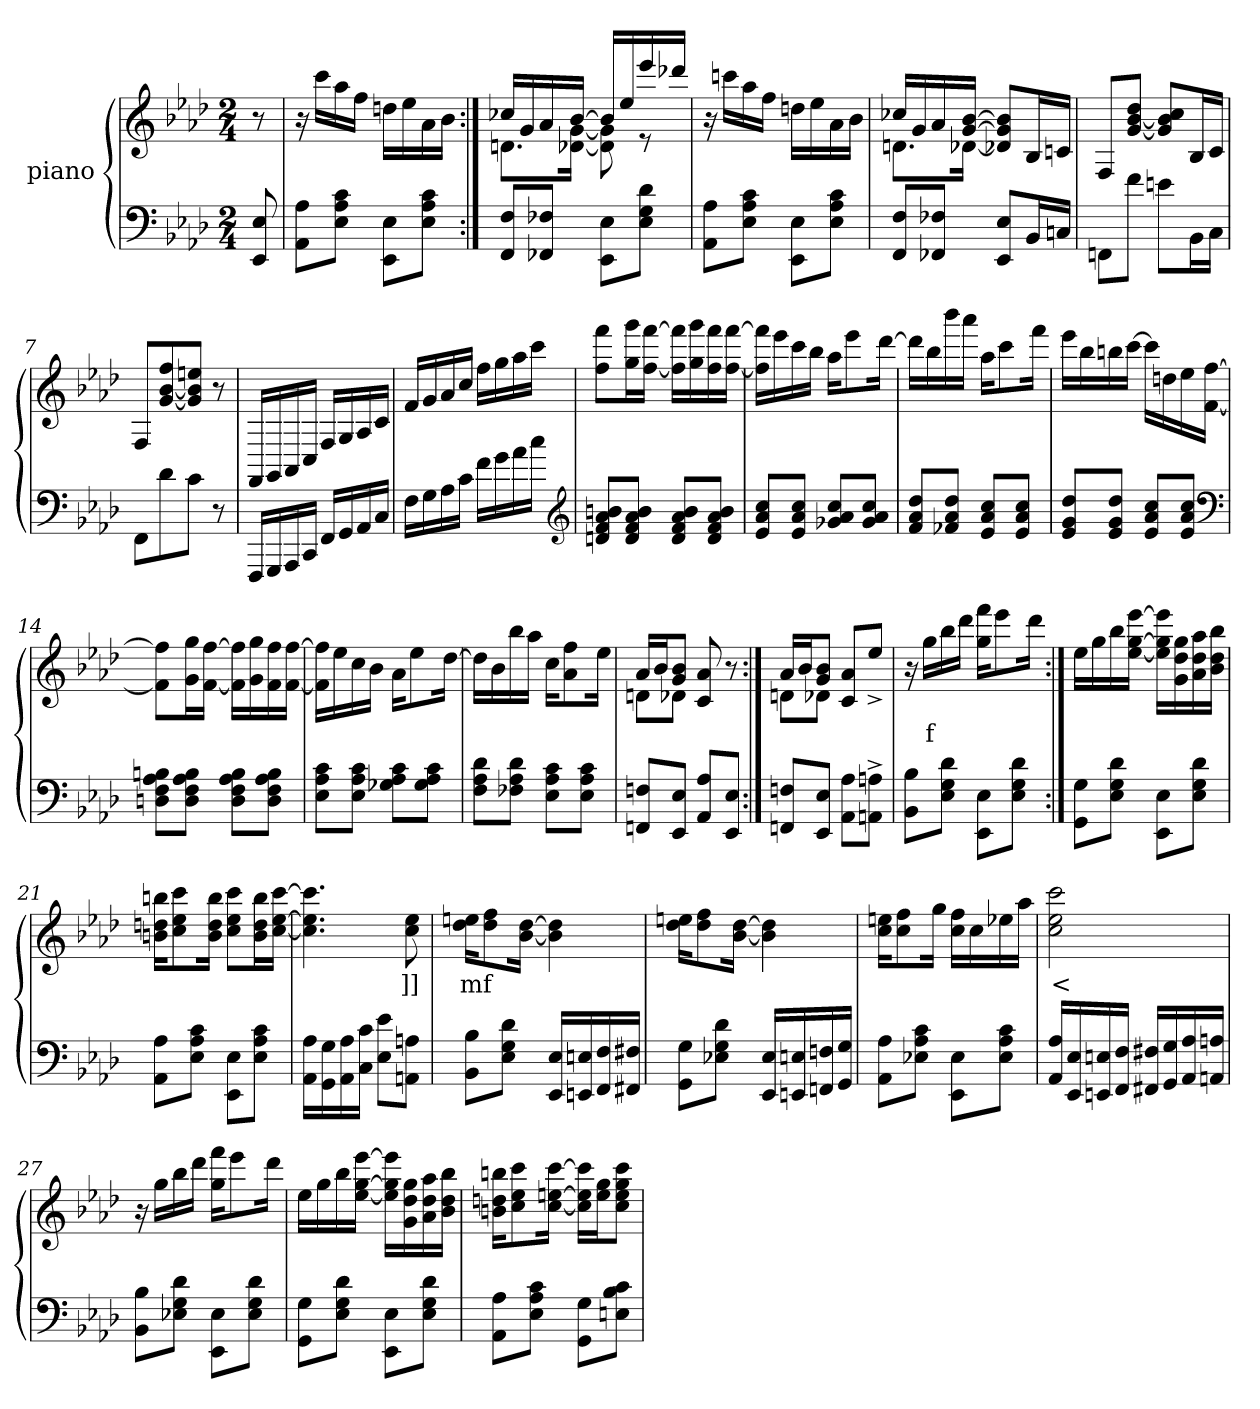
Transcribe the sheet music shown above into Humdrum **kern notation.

**kern	**kern	**text
*part2	*part1	*part1
*staff2	*staff1	*staff1
*	*I"piano	*
*clefF4	*clefG2	*
*k[b-e-a-d-]	*k[b-e-a-d-]	*
*M2/4	*M2/4	*
=1	=1	=1
8E- 8EE-	8r	.
=2	=2	=2
8A- 8AA-L	16r	mf
.	16cccLL	.
8c 8A- 8E-J	16aa-	.
.	16ffJJ	.
8E- 8EE-L	16ddnLL	.
.	16ee-	.
8c 8A- 8E-J	16a-	.
.	16b-JJ	.
=3:|!	=3:|!	=3:|!
*	*^	*
8F 8FFL	16cc-XLL	8.dnL	.
.	16g	.	.
8F-X 8FF-XJ	16a-	.	.
.	[16b-JJ	[16g [16d-XJk	.
8E- 8EE-L	16b-LL]	8g] 8d-]	.
.	16ee-	.	.
8d- 8G 8E-J	16eee-	8r	.
.	16ddd-XJJ	.	.
*	*v	*v	*
=4	=4	=4
8A- 8AA-L	16r	.
.	16cccnLL	.
8c 8A- 8E-J	16aa-	.
.	16ffJJ	.
8E- 8EE-L	16ddnLL	.
.	16ee-	.
8c 8A- 8E-J	16a-	.
.	16b-JJ	.
=5	=5	=5
*	*^	*
8F 8FFL	16cc-XLL	8.dnL	.
.	16g	.	.
8F-X 8FF-XJ	16a-	.	.
.	[16b- [16gJJ	[16d-XJk	.
8E- 8EE-L	8b-] 8g] 8d-X]L	4ryy	.
16BB-L	16B-L	.	.
16CnJJ	16cnJJ	.	.
*	*v	*v	*
=6	=6	=6
8FFnL	8FL	.
8fJ	8dd- [8b- [8gJ	.
8enL	8cc 8b-] 8g]L	.
16BB-L	16B-L	.
16CJJ	16cJJ	.
=7	=7	=7
8FFL	8FL	.
8d-	8ff [8b- [8g	.
8cJ	8een 8b-] 8g]J	.
8r	8r	.
=8	=8	=8
16FFFLL	16FFLL	.
16GGG	16GG	.
16AAA-	16AA-	.
16CCJJ	16CJJ	.
16FFLL	16FLL	.
16GG	16G	.
16AA-	16A-	.
16CJJ	16cJJ	.
=9	=9	=9
16FLL	16fLL	.
16G	16g	.
16A-	16a-	.
16cJJ	16ccJJ	.
16fLL	16ffLL	.
16g	16gg	.
16a-	16aa-	.
16ccJJ	16cccJJ	.
*clefG2	*	*
=10	=10	=10
8bn 8a- 8f 8dnL	8fff 8ffL	.
8b 8a- 8f 8dJ	16ggg 16ggL	.
.	[16fff [16ffJJ	.
8b 8a- 8f 8dL	16fff] 16ff]LL	.
.	16ggg 16gg	.
8b 8a- 8f 8dJ	16fff 16ff	.
.	[16fff [16ffJJ	.
=11	=11	=11
8cc 8a- 8e-L	16fff] 16ff]LL	.
.	16eee-	.
8cc 8a- 8e-J	16ccc	.
.	16bb-JJ	.
8cc 8a- 8g-XL	16aa-KL	.
.	8eee-	.
8cc 8a- 8g-J	.	.
.	[16ddd-Jk	.
=12	=12	=12
8dd- 8a- 8fL	16ddd-LL]	.
.	16bb-	.
8dd- 8a- 8f-XJ	16bbb-	.
.	16aaa-JJ	.
8cc 8a- 8e-L	16aa-KL	.
.	8ccc	.
8cc 8a- 8e-J	.	.
.	16fffJk	.
=13	=13	=13
8dd- 8g 8e-L	16eee-LL	.
.	16bb-	.
8dd- 8g 8e-J	16bbn	.
.	[16cccJJ	.
8cc 8a- 8e-L	16cccLL]	.
.	16ddn	.
8cc 8a- 8e-J	16ee-	.
.	[16ff [16fJJ	.
*clefF4	*	*
=14	=14	=14
8Bn 8A- 8F 8DnL	8ff] 8f]L	.
8B 8A- 8F 8DJ	16gg 16gL	.
.	[16ff [16fJJ	.
8B 8A- 8F 8DL	16ff] 16f]LL	.
.	16gg 16g	.
8B 8A- 8F 8DJ	16ff 16f	.
.	[16ff [16fJJ	.
=15	=15	=15
8c 8A- 8E-L	16ff] 16f]LL	.
.	16ee-	.
8c 8A- 8E-J	16cc	.
.	16b-JJ	.
8c 8A- 8G-XL	16a-KL	.
.	8ee-	.
8c 8A- 8G-J	.	.
.	[16dd-Jk	.
=16	=16	=16
8d- 8A- 8FL	16dd-LL]	.
.	16b-	.
8d- 8A- 8F-XJ	16bb-	.
.	16aa-JJ	.
8c 8A- 8E-L	16ccKL	.
.	8ff 8a-	.
8c 8A- 8E-J	.	.
.	16ee-Jk	.
=17	=17	=17
*	*^	*
8Fn 8FFnL	16a-LL	8dnL	.
.	16b-J	.	.
8E- 8EE-J	8b- 8gJ	8d-XJ	.
8A- 8AA-L	8a- 8c	4ryy	.
8E- 8EE-J	8r	.	.
=18:|!	=18:|!	=18:|!	=18:|!
8Fn 8FFnL	16a-LL	8dnL	.
.	16b-J	.	.
8E- 8EE-J	8b- 8gJ	8d-XJ	.
8A- 8AA-L	8a- 8cL	4ryy	.
8An^> 8AAn^>J	8ee-^>J	.	.
*	*v	*v	*
=19	=19	=19
8B- 8BB-L	16r	.
.	16ggLL	f
8d- 8G 8E-J	16bb-	.
.	16ddd-JJ	.
8E- 8EE-L	16fff 16ggKL	.
.	8eee-	.
8d- 8G 8E-J	.	.
.	16ddd-Jk	.
=20:|!	=20:|!	=20:|!
8G 8GGL	16ee-LL	.
.	16gg	.
8d- 8G 8E-J	16bb-	.
.	[16eee- [16gg [16ee-JJ	.
8E- 8EE-L	16eee-] 16gg] 16ee-]LL	.
.	16gg 16dd- 16g	.
8d- 8G 8E-J	16aa- 16dd- 16a-	.
.	16bb- 16dd- 16b-JJ	.
=21	=21	=21
8A- 8AA-L	16bbn 16ddn 16bnKL	.
.	8ccc 8ee- 8cc	.
8c 8A- 8E-J	.	.
.	16bb 16dd 16bJk	.
8E- 8EE-L	8ccc 8ee- 8ccL	.
8c 8A- 8E-J	16bb 16dd 16bL	.
.	[16ccc [16ee- [16ccJJ	.
=22	=22	=22
16A- 16AA-LL	4.ccc] 4.ee-] 4.cc]	.
16G 16GG	.	.
16A- 16AA-	.	.
16c 16CJJ	.	.
8e- 8E-L	.	.
8An 8AAnJ	8ee- 8cc	]]
=23	=23	=23
8B- 8BB-L	16een 16dd-KL	mf
.	8ff 8dd-	.
8d- 8G 8E-J	.	.
.	[16dd- [16b-Jk	.
16E- 16EE-LL	4dd-] 4b-]	.
16En 16EEn	.	.
16F 16FF	.	.
16F#X 16FF#XJJ	.	.
=24	=24	=24
8G 8GGL	16een 16dd-KL	.
.	8ff 8dd-	.
8d- 8G 8E-XJ	.	.
.	[16dd- [16b-Jk	.
16E- 16EE-LL	4dd-] 4b-]	.
16En 16EEn	.	.
16Fn 16FFn	.	.
16G 16GGJJ	.	.
=25	=25	=25
8A- 8AA-L	16een 16ccKL	.
.	8ff 8cc	.
8c 8A- 8E-XJ	.	.
.	16ggJk	.
8E- 8EE-L	16ff 16ccLL	.
.	16cc	.
8c 8A- 8E-J	16ee-X	.
.	16aa-JJ	.
=26	=26	=26
16A- 16AA-LL	2ccc 2ee- 2cc	<
16E- 16EE-	.	.
16En 16EEn	.	.
16F 16FFJJ	.	.
16F#X 16FF#XLL	.	.
16G 16GG	.	.
16A- 16AA-	.	.
16An 16AAnJJ	.	.
=27	=27	=27
8B- 8BB-L	16r	f
.	16ggLL	.
8d- 8G 8E-XJ	16bb-	.
.	16ddd-JJ	.
8E- 8EE-L	16fff 16ggKL	.
.	8eee-	.
8d- 8G 8E-J	.	.
.	16ddd-Jk	.
=28	=28	=28
8G 8GGL	16ee-LL	.
.	16gg	.
8d- 8G 8E-J	16bb-	.
.	[16eee- [16gg [16ee-JJ	.
8E- 8EE-L	16eee-] 16gg] 16ee-]LL	.
.	16gg 16dd- 16g	.
8d- 8G 8E-J	16aa- 16dd- 16a-	.
.	16bb- 16dd- 16b-JJ	.
=29	=29	=29
8A- 8AA-L	16bbn 16ddn 16bnKL	.
.	8ccc 8ee- 8cc	.
8c 8A- 8E-J	.	.
.	[16ccc [16een [16ccJk	.
8G 8GGL	16ccc] 16ee] 16cc]LL	.
.	16gg 16eeJ	.
8c 8B- 8EnJ	8ccc 8gg 8ee 8ccJ	.
=	=	=
*-	*-	*-
